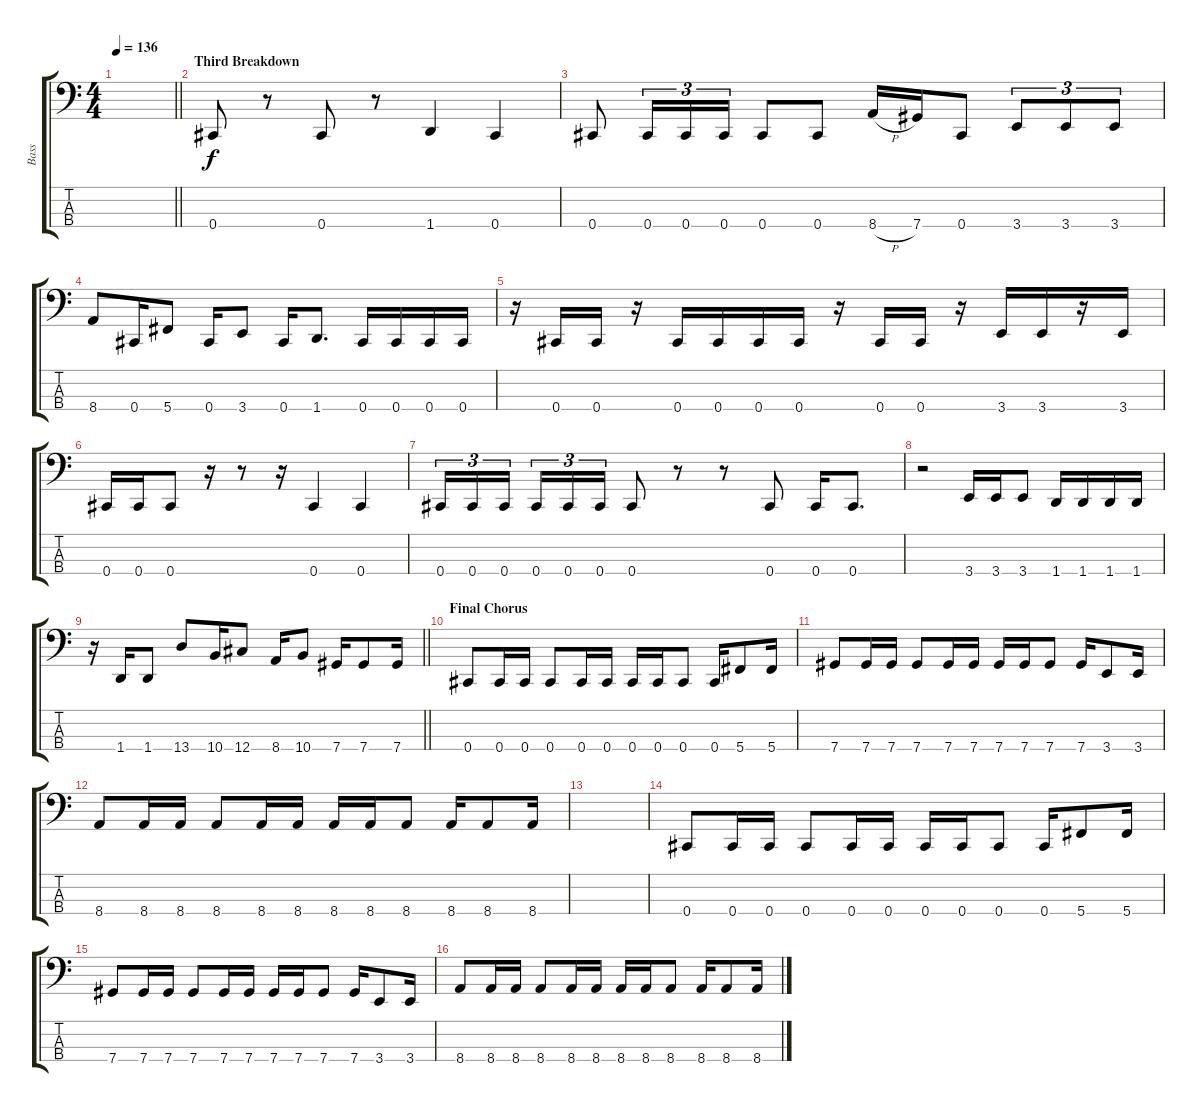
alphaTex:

\track ("Bass" "Bass") {instrument electricbassfinger}
\staff {score tabs}
\tuning (Gb2 Db2 Ab1 Db1) {hide}
\ts (4 4)
\tempo 136
\clef f4
\barLineRight lightlight
\ks c
|
\section ("" "Third Breakdown")
0.4.8 r.8 0.4.8 r.8 1.4.4 0.4.4 |
0.4.8 0.4.16{tu (3 2)} 0.4.16{tu (3 2)} 0.4.16{tu (3 2)} 0.4.8 0.4.8 8.4{h}.16 7.4.16 0.4.8 3.4.8{tu (3 2)} 3.4.8{tu (3 2)} 3.4.8{tu (3 2)} |
8.4.8 0.4.16 5.4.8 0.4.16 3.4.8 0.4.16 1.4.8{d} 0.4.16 0.4.16 0.4.16 0.4.16 |
r.16 0.4.16 0.4.16 r.16 0.4.16 0.4.16 0.4.16 0.4.16 r.16 0.4.16 0.4.16 r.16 3.4.16 3.4.16 r.16 3.4.16 |
0.4.16 0.4.16 0.4.8 r.16 r.8 r.16 0.4.4 0.4.4 |
0.4.16{tu (3 2)} 0.4.16{tu (3 2)} 0.4.16{tu (3 2) beam splitsecondary} 0.4.16{tu (3 2)} 0.4.16{tu (3 2)} 0.4.16{tu (3 2)} 0.4.8 r.8 r.8 0.4.8 0.4.16 0.4.8{d} |
r.2 3.4.16 3.4.16 3.4.8 1.4.16 1.4.16 1.4.16 1.4.16 |
\barLineRight lightlight
r.16 1.4.16 1.4.8 13.4.8 10.4.16 12.4.8 8.4.16 10.4.8 7.4.16 7.4.8 7.4.16 |
\section ("" "Final Chorus")
0.4.8 0.4.16 0.4.16 0.4.8 0.4.16 0.4.16 0.4.16 0.4.16 0.4.8 0.4.16 5.4.8 5.4.16 |
7.4.8 7.4.16 7.4.16 7.4.8 7.4.16 7.4.16 7.4.16 7.4.16 7.4.8 7.4.16 3.4.8 3.4.16 |
8.4.8 8.4.16 8.4.16 8.4.8 8.4.16 8.4.16 8.4.16 8.4.16 8.4.8 8.4.16 8.4.8 8.4.16 |
|
0.4.8 0.4.16 0.4.16 0.4.8 0.4.16 0.4.16 0.4.16 0.4.16 0.4.8 0.4.16 5.4.8 5.4.16 |
7.4.8 7.4.16 7.4.16 7.4.8 7.4.16 7.4.16 7.4.16 7.4.16 7.4.8 7.4.16 3.4.8 3.4.16 |
8.4.8 8.4.16 8.4.16 8.4.8 8.4.16 8.4.16 8.4.16 8.4.16 8.4.8 8.4.16 8.4.8 8.4.16
